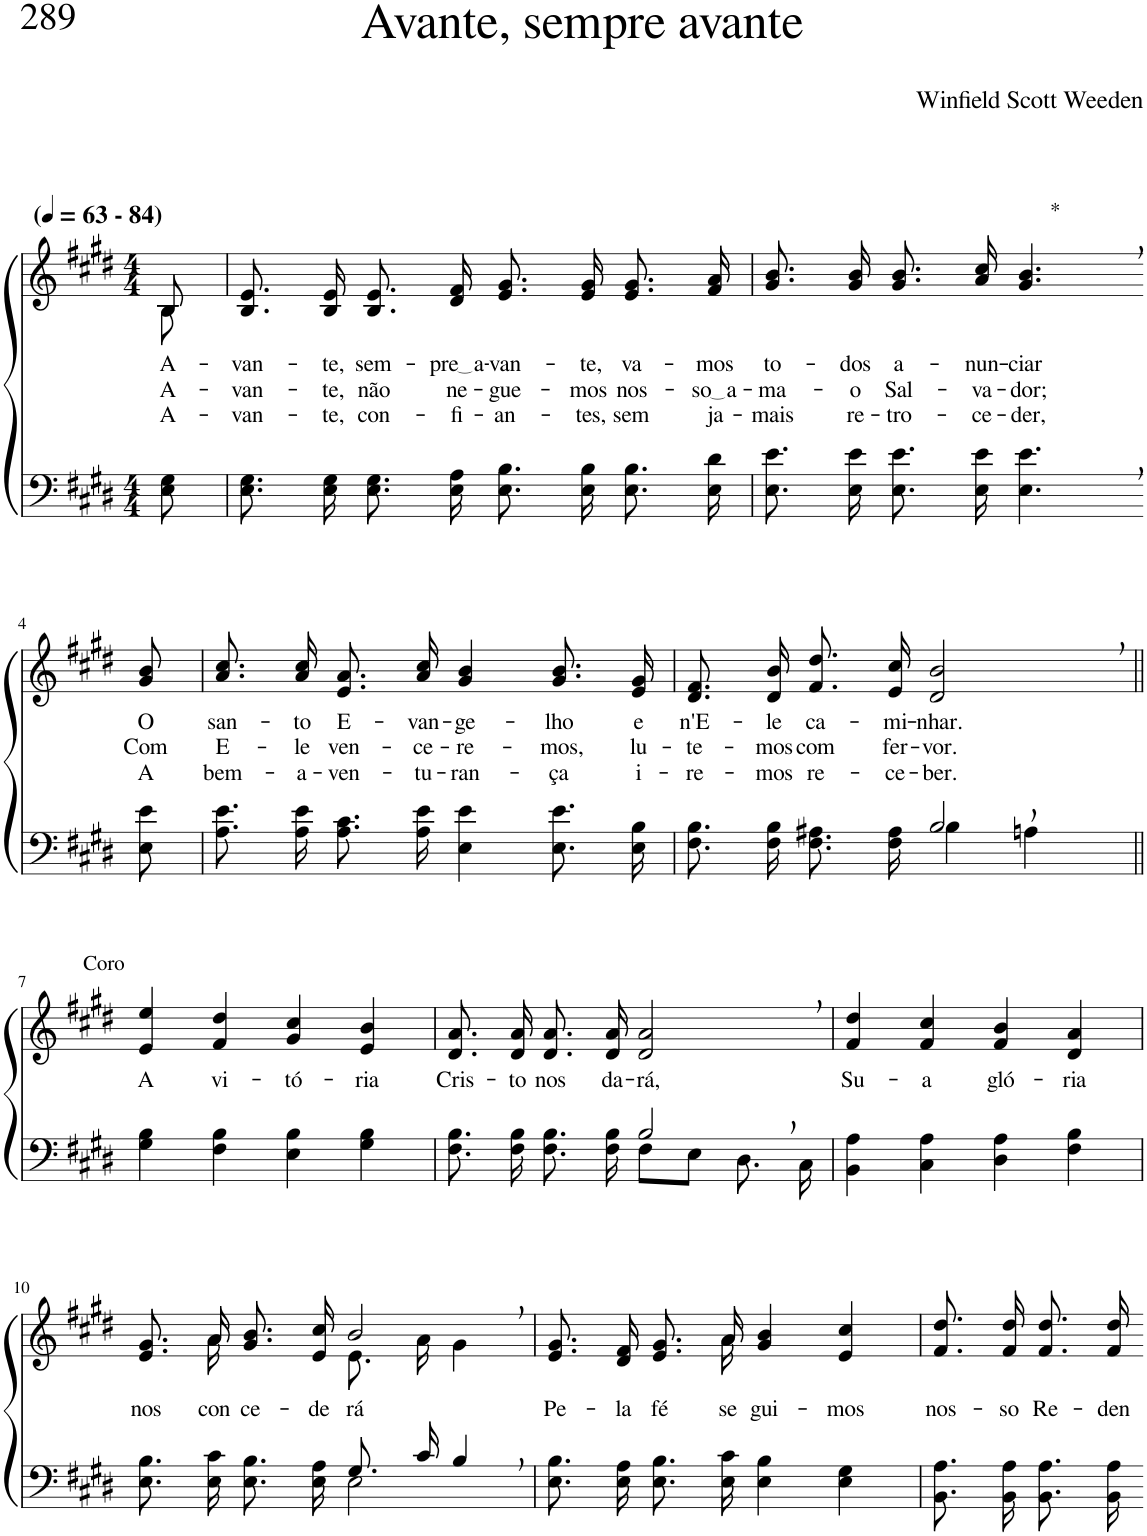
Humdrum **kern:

**kern	**kern	**text	**text	**text
*part2	*part1	*part1	*part1	*part1
*staff2	*staff1	*staff1	*staff1	*staff1
*I"Parte III e IV	*I"Parte I e II	*	*	*
*clefF4	*clefG2	*	*	*
*k[f#c#g#d#]	*k[f#c#g#d#]	*	*	*
*M4/4	*M4/4	*	*	*
*MM63	*MM63	*	*	*
=1	=1	=1	=1	=1
!	!LO:TX:a:B:t=(	!	!	!
!	!LO:TX:a:B:t=- 84)	!	!	!
!	!	!LO:LY:b	!LO:LY:b	!LO:LY:b
*	*^	*	*	*
8E\ 8G#\	8B\	8B/	A-	A-	A-
=2	=2	=2	=2	=2	=2
!	!	!	!LO:LY:b	!LO:LY:b	!LO:LY:b
*	*v	*v	*	*	*
8.E\ 8.G#\	8.B/ 8.e/L	-van-	-van-	-van-
!	!	!LO:LY:b	!LO:LY:b	!LO:LY:b
16E\ 16G#\	16B/ 16e/Jk	-te,	-te,	-te,
!	!	!LO:LY:b	!LO:LY:b	!LO:LY:b
8.E\ 8.G#\	8.B/ 8.e/L	sem-	não	con-
!	!	!LO:LY:b	!LO:LY:b	!LO:LY:b
16E\ 16A\	16d#/ 16f#/Jk	pre a	ne-	-fi-
!	!	!LO:LY:b	!LO:LY:b	!LO:LY:b
8.E\ 8.B\	8.e/ 8.g#/L	-van-	-gue-	-an-
!	!	!LO:LY:b	!LO:LY:b	!LO:LY:b
16E\ 16B\	16e/ 16g#/Jk	-te,	-mos	-tes,
!	!	!LO:LY:b	!LO:LY:b	!LO:LY:b
8.E\ 8.B\	8.e/ 8.g#/L	va-	nos-	sem
!	!	!LO:LY:b	!LO:LY:b	!LO:LY:b
16E\ 16d#\	16f#/ 16a/Jk	-mos	so a	ja-
=3	=3	=3	=3	=3
!	!	!LO:LY:b	!LO:LY:b	!LO:LY:b
8.E\ 8.e\	8.g#/ 8.b/L	to-	-ma-	-mais
!	!	!LO:LY:b	!LO:LY:b	!LO:LY:b
16E\ 16e\	16g#/ 16b/Jk	-dos	-o	re-
!	!	!LO:LY:b	!LO:LY:b	!LO:LY:b
8.E\ 8.e\	8.g#/ 8.b/L	a-	Sal-	-tro-
!	!	!LO:LY:b	!LO:LY:b	!LO:LY:b
16E\ 16e\	16a/ 16cc#/Jk	-nun-	-va-	-ce-
!	!LO:TX:a:t=*	!	!	!
!	!	!LO:LY:b	!LO:LY:b	!LO:LY:b
4.E\, 4.e\,	4.g#/, 4.b/,	-ciar	-dor;	-der,
!!LO:LB:g=z
=4-	=4-	=4-	=4-	=4-
!	!	!LO:LY:b	!LO:LY:b	!LO:LY:b
8E\ 8e\	8g#/ 8b/	O	Com	A
=5	=5	=5	=5	=5
!	!	!LO:LY:b	!LO:LY:b	!LO:LY:b
8.A\ 8.e\	8.a\ 8.cc#\L	san-	E-	bem-
!	!	!LO:LY:b	!LO:LY:b	!LO:LY:b
16A\ 16e\	16a\ 16cc#\Jk	-to	-le	-a-
!	!	!LO:LY:b	!LO:LY:b	!LO:LY:b
8.A\ 8.c#\	8.e/ 8.a/L	E-	ven-	-ven-
!	!	!LO:LY:b	!LO:LY:b	!LO:LY:b
16A\ 16e\	16a/ 16cc#/Jk	-van-	-ce-	-tu-
!	!	!LO:LY:b	!LO:LY:b	!LO:LY:b
4E\ 4e\	4g#/ 4b/	-ge-	-re-	-ran-
!	!	!LO:LY:b	!LO:LY:b	!LO:LY:b
8.E\ 8.e\	8.g#/ 8.b/L	-lho	-mos,	-ça
!	!	!LO:LY:b	!LO:LY:b	!LO:LY:b
16E\ 16B\	16e/ 16g#/Jk	e	lu-	i-
=6	=6	=6	=6	=6
*^	*	*	*	*
!	!	!	!LO:LY:b	!LO:LY:b	!LO:LY:b
2ryy	8.F#\ 8.B\	8.d#/ 8.f#/L	n'E-	-te-	-re-
!	!	!	!LO:LY:b	!LO:LY:b	!LO:LY:b
.	16F#\ 16B\	16d#/ 16b/Jk	-le	-mos	-mos
!	!	!	!LO:LY:b	!LO:LY:b	!LO:LY:b
.	8.F#\ 8.A#X\	8.f#/ 8.dd#/L	ca-	com	re-
!	!	!	!LO:LY:b	!LO:LY:b	!LO:LY:b
.	16F#\ 16A#\	16e/ 16cc#/Jk	-mi-	fer-	-ce-
!	!	!	!LO:LY:b	!LO:LY:b	!LO:LY:b
2B,/	4B\	2d#/, 2b/,	-nhar.	-vor.	-ber.
.	4An\	.	.	.	.
!!LO:LB:g=z
=7||	=7||	=7||	=7||	=7||	=7||
!	!	!LO:TX:a:t=Coro	!	!	!
!	!	!	!LO:LY:b	!	!
*v	*v	*	*	*	*
4G#\ 4B\	4e/ 4ee/	A	.	.
!	!	!LO:LY:b	!	!
4F#\ 4B\	4f#/ 4dd#/	vi-	.	.
!	!	!LO:LY:b	!	!
4E\ 4B\	4g#/ 4cc#/	-tó-	.	.
!	!	!LO:LY:b	!	!
4G#\ 4B\	4e/ 4b/	-ria	.	.
=8	=8	=8	=8	=8
*^	*	*	*	*
!	!	!	!LO:LY:b	!	!
2ryy	8.F#\ 8.B\	8.d#/ 8.a/L	Cris-	.	.
!	!	!	!LO:LY:b	!	!
.	16F#\ 16B\	16d#/ 16a/Jk	-to	.	.
!	!	!	!LO:LY:b	!	!
.	8.F#\ 8.B\	8.d#/ 8.a/L	nos	.	.
!	!	!	!LO:LY:b	!	!
.	16F#\ 16B\	16d#/ 16a/Jk	da-	.	.
!	!	!	!LO:LY:b	!	!
2B,/	8F#\L	2d#/, 2a/,	-rá,	.	.
.	8E\J	.	.	.	.
.	8.D#\	.	.	.	.
.	16C#\	.	.	.	.
=9	=9	=9	=9	=9	=9
!	!	!	!LO:LY:b	!	!
*v	*v	*	*	*	*
4BB\ 4A\	4f#/ 4dd#/	Su-	.	.
!	!	!LO:LY:b	!	!
4C#\ 4A\	4f#/ 4cc#/	-a	.	.
!	!	!LO:LY:b	!	!
4D#\ 4A\	4f#/ 4b/	gló-	.	.
!	!	!LO:LY:b	!	!
4F#\ 4B\	4d#/ 4a/	-ria	.	.
!!LO:LB:g=z
=10	=10	=10	=10	=10
*^	*	*	*	*
!	!	!	!LO:LY:b	!	!
*	*	*^	*	*	*
2ryy	8.E\ 8.B\	8.e/ 8.g#/L	8.ryy	nos	.	.
!	!	!	!	!LO:LY:b	!	!
.	16E\ 16c#\	16a/Jk	16a\	con-	.	.
!	!	!	!	!LO:LY:b	!	!
.	8.E\ 8.B\	8.g#/ 8.b/L	4ryy	-ce-	.	.
!	!	!	!	!LO:LY:b	!	!
.	16E\ 16A\	16e/ 16cc#/Jk	.	-de-	.	.
!	!	!	!	!LO:LY:b	!	!
8.G#/	2E\	2b,/	8.e\L	-rá	.	.
16c#/	.	.	16a\Jk	.	.	.
4B,/	.	.	4g#\	.	.	.
*v	*v	*	*	*	*	*
=11	=11	=11	=11	=11	=11
!	!	!	!LO:LY:b	!	!
8.E\ 8.B\	8.e/ 8.g#/L	4..ryy	-Pe-	.	.
!	!	!	!LO:LY:b	!	!
16E\ 16A\	16d#/ 16f#/Jk	.	-la	.	.
!	!	!	!LO:LY:b	!	!
8.E\ 8.B\	8.e/ 8.g#/L	.	fé	.	.
!	!	!	!LO:LY:b	!	!
16E\ 16c#\	16a/Jk	16a\	se-	.	.
!	!	!	!LO:LY:b	!	!
4E\ 4B\	4g#/ 4b/	2ryy	-gui-	.	.
!	!	!	!LO:LY:b	!	!
4E\ 4G#\	4e/ 4cc#/	.	-mos	.	.
*	*v	*v	*	*	*
=12	=12	=12	=12	=12
!	!	!LO:LY:b	!	!
8.BB\ 8.A\	8.f#/ 8.dd#/L	nos-	.	.
!	!	!LO:LY:b	!	!
16BB\ 16A\	16f#/ 16dd#/Jk	-so	.	.
!	!	!LO:LY:b	!	!
8.BB\ 8.A\	8.f#/ 8.dd#/L	Re-	.	.
!	!	!LO:LY:b	!	!
16BB\ 16A\	16f#/ 16dd#/Jk	-den-	.	.
=-	=-	=-	=-	=-
*-	*-	*-	*-	*-
